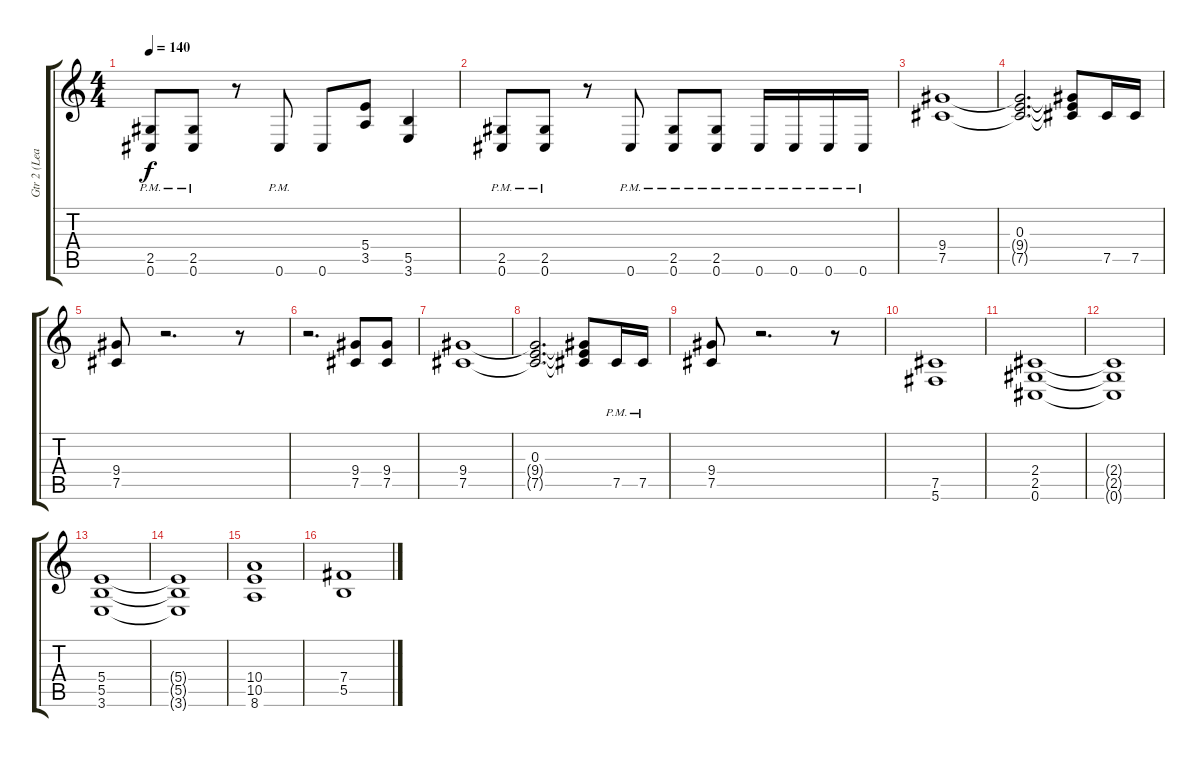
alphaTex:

\track ("Gtr 2 (Lead)" "Gtr 2 (Lea") {instrument distortionguitar}
\staff {score tabs}
\tuning (Db4 Ab3 E3 B2 Gb2 Db2) {hide}
\ts (4 4)
\tempo 140
\clef g2
\ks c
(2.5{pm} 0.6{pm}).8{dy f} (2.5{pm} 0.6{pm}).8 r.8 0.6{pm}.8 0.6.8 (5.4 3.5).8 (5.5 3.6).4 |
(2.5{pm} 0.6{pm}).8 (2.5{pm} 0.6{pm}).8 r.8 0.6{pm}.8 (2.5{pm} 0.6{pm}).8 (2.5{pm} 0.6{pm}).8 0.6{pm}.16 0.6{pm}.16 0.6{pm}.16 0.6{pm}.16 |
(9.4 7.5).1 |
(0.3 9.4{t} 7.5{t}).2{d} (0.3{t} 9.4{t} 7.5{t}).8 7.5.16 7.5.16 |
(9.4 7.5).8 r.2{d} r.8 |
r.2{d} (9.4 7.5).8 (9.4 7.5).8 |
(9.4 7.5).1 |
(0.3 9.4{t} 7.5{t}).2{d} (0.3{t} 9.4{t} 7.5{t}).8 7.5{pm}.16 7.5{pm}.16 |
(9.4 7.5).8 r.2{d} r.8 |
(7.5 5.6).1 |
(2.4 2.5 0.6).1 |
(2.4{t} 2.5{t} 0.6{t}).1 |
(5.4 5.5 3.6).1 |
(5.4{t} 5.5{t} 3.6{t}).1 |
(10.4 10.5 8.6).1 |
(7.4 5.5).1
